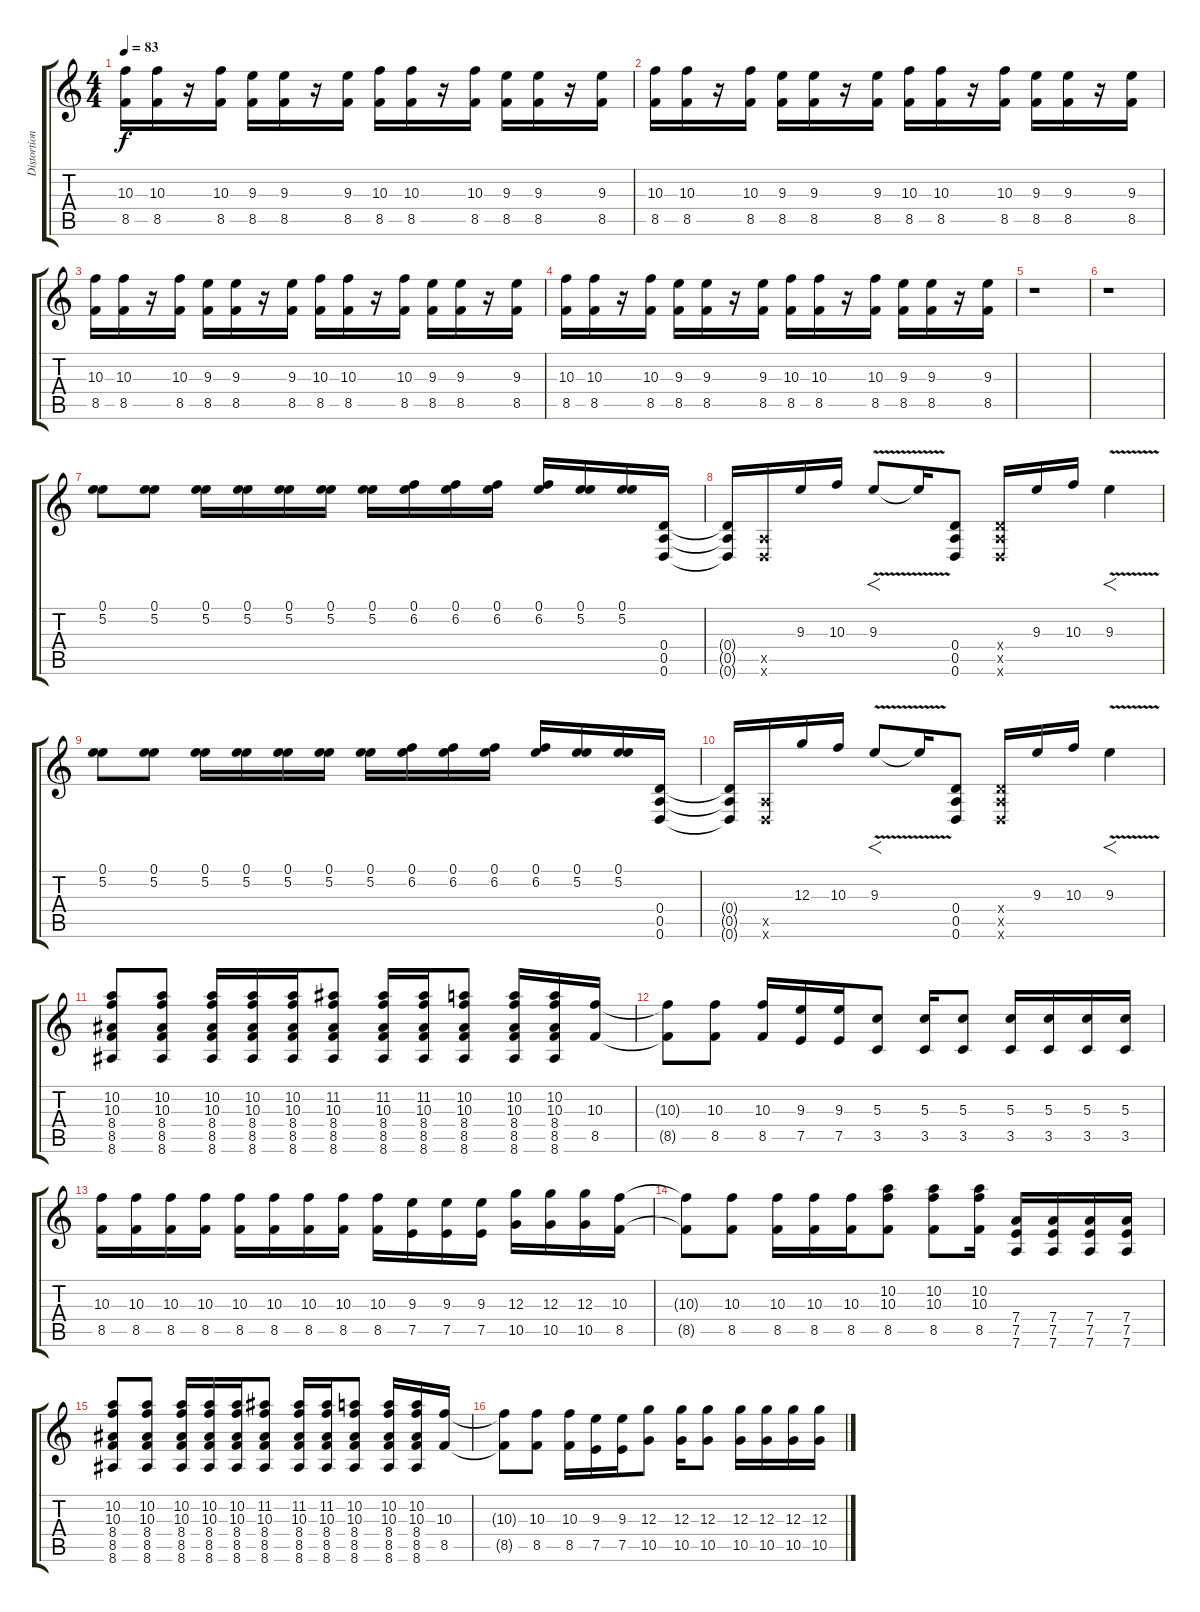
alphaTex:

\track ("Distortion Guitar 2" "Distortion") {instrument distortionguitar}
\staff {score tabs}
\tuning (E4 B3 G3 D3 A2 D2) {hide}
\ts (4 4)
\tempo 83
\clef g2
\ks c
(10.3 8.5).16{dy f} (10.3 8.5).16 r.16 (10.3 8.5).16 (9.3 8.5).16 (9.3 8.5).16 r.16 (9.3 8.5).16 (10.3 8.5).16 (10.3 8.5).16 r.16 (10.3 8.5).16 (9.3 8.5).16 (9.3 8.5).16 r.16 (9.3 8.5).16 |
(10.3 8.5).16 (10.3 8.5).16 r.16 (10.3 8.5).16 (9.3 8.5).16 (9.3 8.5).16 r.16 (9.3 8.5).16 (10.3 8.5).16 (10.3 8.5).16 r.16 (10.3 8.5).16 (9.3 8.5).16 (9.3 8.5).16 r.16 (9.3 8.5).16 |
(10.3 8.5).16 (10.3 8.5).16 r.16 (10.3 8.5).16 (9.3 8.5).16 (9.3 8.5).16 r.16 (9.3 8.5).16 (10.3 8.5).16 (10.3 8.5).16 r.16 (10.3 8.5).16 (9.3 8.5).16 (9.3 8.5).16 r.16 (9.3 8.5).16 |
(10.3 8.5).16 (10.3 8.5).16 r.16 (10.3 8.5).16 (9.3 8.5).16 (9.3 8.5).16 r.16 (9.3 8.5).16 (10.3 8.5).16 (10.3 8.5).16 r.16 (10.3 8.5).16 (9.3 8.5).16 (9.3 8.5).16 r.16 (9.3 8.5).16 |
r.1 |
r.1 |
(0.1 5.2).8 (0.1 5.2).8 (0.1 5.2).16 (0.1 5.2).16 (0.1 5.2).16 (0.1 5.2).16 (0.1 5.2).16 (0.1 6.2).16 (0.1 6.2).16 (0.1 6.2).16 (0.1 6.2).16 (0.1 5.2).16 (0.1 5.2).16 (0.4 0.5 0.6).16 |
(0.4{t} 0.5{t} 0.6{t}).16 (0.5{x} 0.6{x}).16 9.3.16 10.3.16 9.3{v}.8{f} 9.3{t}.16 (0.4 0.5 0.6).8 (0.4{x} 0.5{x} 0.6{x}).16 9.3.16 10.3.16 9.3{v}.4{f} |
(0.1 5.2).8 (0.1 5.2).8 (0.1 5.2).16 (0.1 5.2).16 (0.1 5.2).16 (0.1 5.2).16 (0.1 5.2).16 (0.1 6.2).16 (0.1 6.2).16 (0.1 6.2).16 (0.1 6.2).16 (0.1 5.2).16 (0.1 5.2).16 (0.4 0.5 0.6).16 |
(0.4{t} 0.5{t} 0.6{t}).16 (0.5{x} 0.6{x}).16 12.3.16 10.3.16 9.3{v}.8{f} 9.3{t}.16 (0.4 0.5 0.6).8 (0.4{x} 0.5{x} 0.6{x}).16 9.3.16 10.3.16 9.3{v}.4{f} |
(10.2 10.3 8.4 8.5 8.6).8 (10.2 10.3 8.4 8.5 8.6).8 (10.2 10.3 8.4 8.5 8.6).16 (10.2 10.3 8.4 8.5 8.6).16 (10.2 10.3 8.4 8.5 8.6).16 (11.2 10.3 8.4 8.5 8.6).8 (11.2 10.3 8.4 8.5 8.6).16 (11.2 10.3 8.4 8.5 8.6).16 (10.2 10.3 8.4 8.5 8.6).8 (10.2 10.3 8.4 8.5 8.6).16 (10.2 10.3 8.4 8.5 8.6).16 (10.3 8.5).16 |
(10.3{t} 8.5{t}).8 (10.3 8.5).8 (10.3 8.5).16 (9.3 7.5).16 (9.3 7.5).16 (5.3 3.5).8 (5.3 3.5).16 (5.3 3.5).8 (5.3 3.5).16 (5.3 3.5).16 (5.3 3.5).16 (5.3 3.5).16 |
(10.3 8.5).16 (10.3 8.5).16 (10.3 8.5).16 (10.3 8.5).16 (10.3 8.5).16 (10.3 8.5).16 (10.3 8.5).16 (10.3 8.5).16 (10.3 8.5).16 (9.3 7.5).16 (9.3 7.5).16 (9.3 7.5).16 (12.3 10.5).16 (12.3 10.5).16 (12.3 10.5).16 (10.3 8.5).16 |
(10.3{t} 8.5{t}).8 (10.3 8.5).8 (10.3 8.5).16 (10.3 8.5).16 (10.3 8.5).16 (10.2 10.3 8.5).8 (10.2 10.3 8.5).8 (10.2 10.3 8.5).16 (7.4 7.5 7.6).16 (7.4 7.5 7.6).16 (7.4 7.5 7.6).16 (7.4 7.5 7.6).16 |
(10.2 10.3 8.4 8.5 8.6).8 (10.2 10.3 8.4 8.5 8.6).8 (10.2 10.3 8.4 8.5 8.6).16 (10.2 10.3 8.4 8.5 8.6).16 (10.2 10.3 8.4 8.5 8.6).16 (11.2 10.3 8.4 8.5 8.6).8 (11.2 10.3 8.4 8.5 8.6).16 (11.2 10.3 8.4 8.5 8.6).16 (10.2 10.3 8.4 8.5 8.6).8 (10.2 10.3 8.4 8.5 8.6).16 (10.2 10.3 8.4 8.5 8.6).16 (10.3 8.5).16 |
(10.3{t} 8.5{t}).8 (10.3 8.5).8 (10.3 8.5).16 (9.3 7.5).16 (9.3 7.5).16 (12.3 10.5).8 (12.3 10.5).16 (12.3 10.5).8 (12.3 10.5).16 (12.3 10.5).16 (12.3 10.5).16 (12.3 10.5).16
